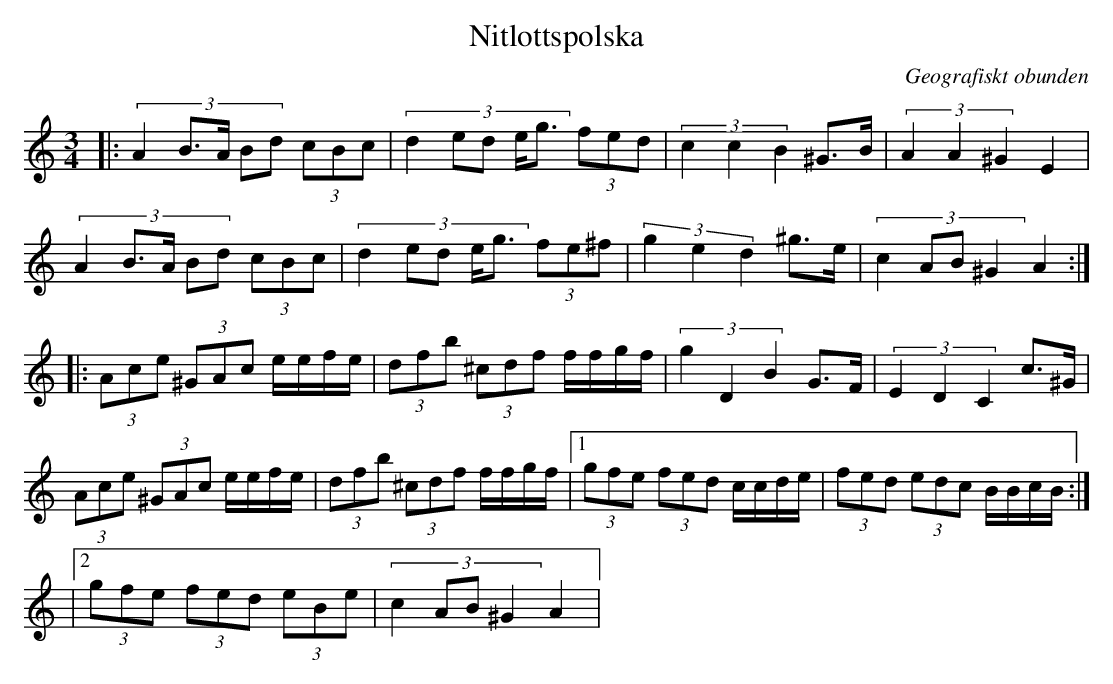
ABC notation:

X:1
T:Nitlottspolska
O:Geografiskt obunden
M:3/4
L:1/8
K:C
|: (3:2:5 A2 B>A Bd (3cBc| (3:2:5 d2 ed e<g (3fed|(3:2:3 c2 c2 B2 ^G>B|(3:2:3 A2 A2 ^G2 E2|
(3:2:5 A2 B>A Bd (3cBc| (3:2:5 d2 ed e<g (3fe^f|(3:2:3 g2 e2 d2 ^g>e|(3:2:4 c2 AB ^G2 A2:|
|: (3Ace (3^GAc e/e/f/e/| (3 dfb (3^cdf f/f/g/f/|(3:2:3 g2 D2 B2 G>F|(3:2:3 E2 D2 C2 c>^G |
(3 Ace (3^GAc e/e/f/e/| (3 dfb (3^cdf f/f/g/f/|1(3gfe (3fed c/c/d/e/|(3fed (3edc B/B/c/B/:|
|2(3gfe (3fed (3eBe|(3:2:4 c2 AB ^G2 A2|
